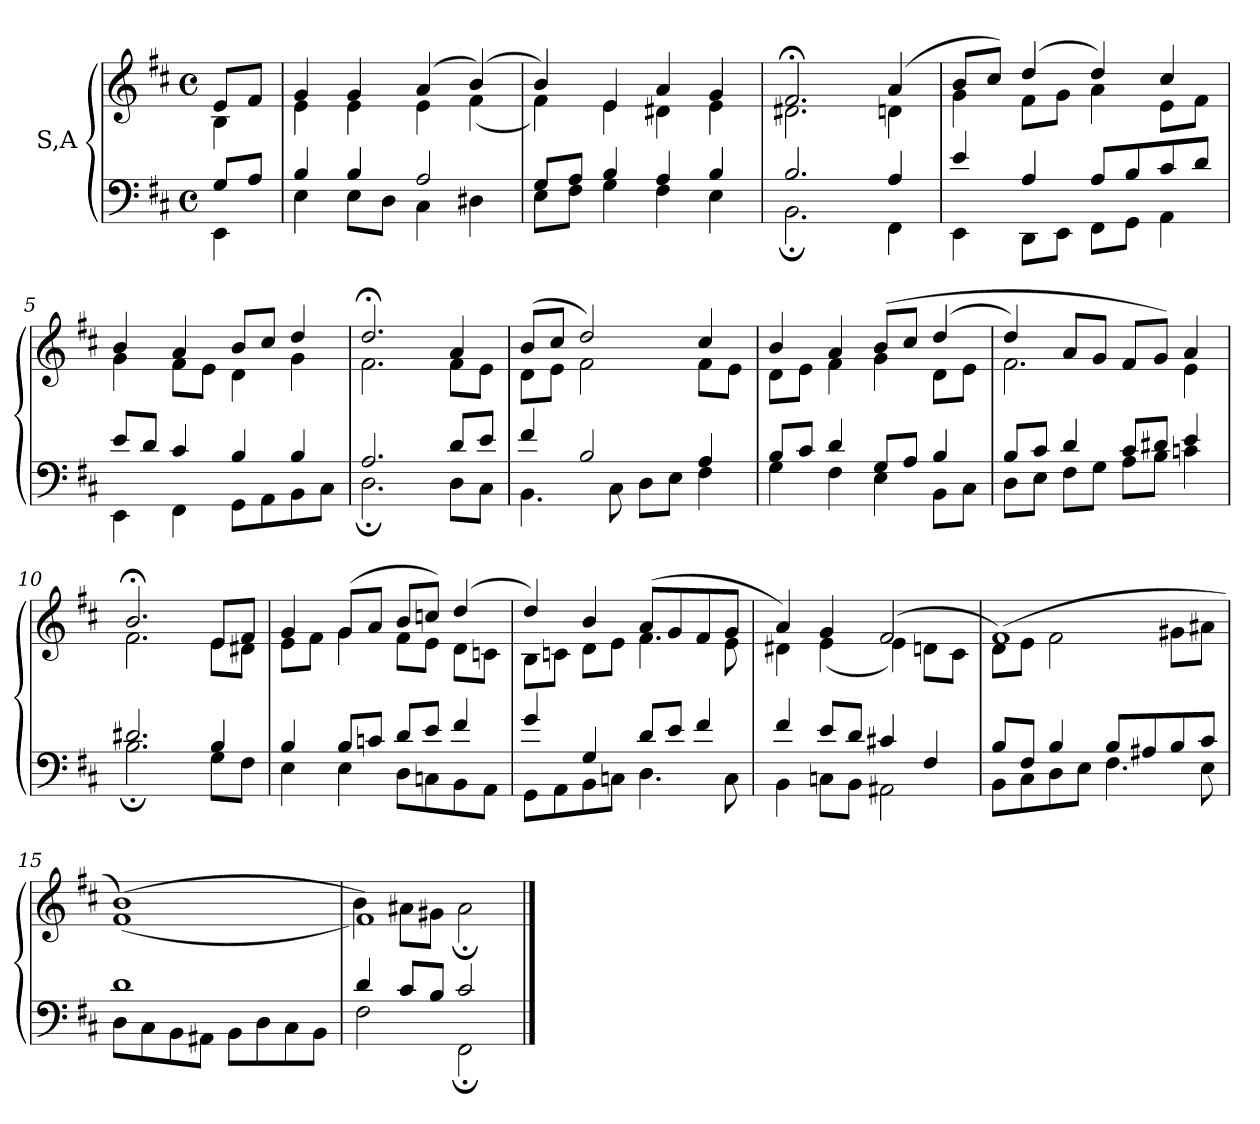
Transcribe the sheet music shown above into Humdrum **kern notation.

**kern	**kern
*part1	*part1
*staff2	*staff1
*I"S,A	*
!!LO:LB:g=z
*clefF4	*clefG2
*k[f#c#]	*k[f#c#]
*M4/4	*M4/4
*met(c)	*met(c)
=	=
*^	*^
8GL	4EE	8eL	4B
8AJ	.	8f#J	.
=1	=1	=1	=1
4B	4E	4g	4e
4B	8EL	4g	4e
.	8DJ	.	.
2A	4C#	(>4a	4e
.	4D#X	(>4b)	(<4f#
=2	=2	=2	=2
8GL	8EL	4b)	4f#)
8AJ	8F#J	.	.
4B	4G	4e	4e
4A	4F#	4a	4d#X
4B	4E	4g	4e
=3	=3	=3	=3
2.B	2.BB;	2.f#;<	2.d#X
4A	4FF#	(>4a	4dn
=4	=4	=4	=4
4e	4EE	8bL	4g
.	.	8cc#J)	.
4A	8DDL	(>4dd	8f#L
.	8EEJ	.	8gJ
8AL	8FF#L	4dd)	4a
8B	8GGJ	.	.
8c#	4AA	4cc#	8eL
8dJ	.	.	8f#J
!!LO:LB:g=z	!!
=5	=5	=5	=5
8eL	4EE	4b	4g
8dJ	.	.	.
4c#	4FF#	4a	8f#L
.	.	.	8eJ
4B	8GGL	8bL	4d
.	8AA	8cc#J	.
4B	8BB	4dd	4g
.	8C#J	.	.
=6	=6	=6	=6
2.A	2.D;	2.dd;<	2.f#
8dL	8DL	4a	8f#L
8eJ	8C#J	.	8eJ
=7	=7	=7	=7
4f#	4.BB	(>8bL	8dL
.	.	8cc#J	8eJ
2B	.	2dd)	2f#
.	8C#	.	.
.	8DL	.	.
.	8EJ	.	.
4A	4F#	4cc#	8f#L
.	.	.	8eJ
=8	=8	=8	=8
8BL	4G	4b	8dL
8c#J	.	.	8eJ
4d	4F#	4a	4f#
8GL	4E	(>8bL	4g
8AJ	.	8cc#J	.
4B	8BBL	(>4dd	8dL
.	8C#J	.	8eJ
!!LO:LB:g=z	!!
=9	=9	=9	=9
8BL	8DL	4dd)	2.f#
8c#J	8EJ	.	.
4d	8F#L	8aL	.
.	8GJ	8gJ	.
8c#L	8AL	8f#L	.
8d#XJ	8BJ	8gJ)	.
4e	4cn	4a	4e
=10	=10	=10	=10
2.d#X	2.B;	2.b;<	2.f#
4B	8GL	8eL	8eL
.	8F#J	8f#J	8d#XJ
=11	=11	=11	=11
4B	4E	4g	8eL
.	.	.	8f#J
8BL	4E	(>8gL	4g
8cnJ	.	8aJ	.
8dL	8DL	8bL	8f#L
8eJ	8Cn	8ccnJ)	8eJ
4f#	8BB	(>4dd	8dL
.	8AAJ	.	8cnJ
=12	=12	=12	=12
4g	8GGL	4dd)	8BL
.	8AA	.	8cnJ
4G	8BB	4b	8dL
.	8CnJ	.	8eJ
8dL	4.D	(>8aL	4.f#
8eJ	.	8g	.
4f#	.	8f#	.
.	8C	8gJ	8e
!!LO:LB:g=z	!!
=13	=13	=13	=13
4f#	4BB	4a)	4d#X
8eL	8CnL	4g	(<4e
8dJ	8BBJ	.	.
4c#X	2AA#X	(>2f#	4e)
4F#	.	.	8dnL
.	.	.	8c#J
=14	=14	=14	=14
8BL	8BBL	(>1f#)	8dL
8F#J	8C#	.	8eJ
4B	8D	.	2f#
.	8EJ	.	.
8BL	4.F#	.	.
8A#X	.	.	.
8B	.	.	8g#XL
8c#J	8E	.	8a#XJ
=15	=15	=15	=15
1d	8DL	(>1f#)	(<1b
.	8C#	.	.
.	8BB	.	.
.	8AA#XJ	.	.
.	8BBL	.	.
.	8D	.	.
.	8C#	.	.
.	8BBJ	.	.
=16	=16	=16	=16
4d	2F#	1f#)	4b)
8c#L	.	.	8a#XL
8BJ	.	.	8g#XJ
2c#	2FF#;	.	2a#;<
*v	*v	*	*
*	*v	*v
==	==
*-	*-
